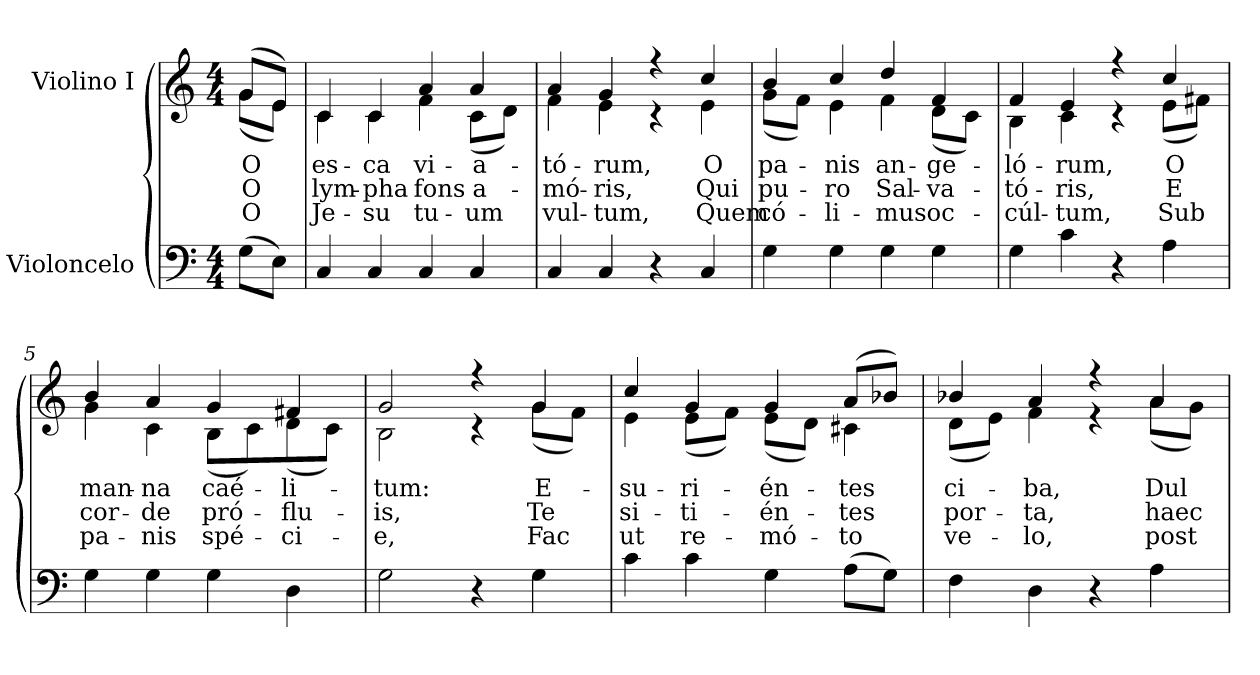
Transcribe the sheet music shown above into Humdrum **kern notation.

**kern	**kern	**text	**text	**text
*part2	*part1	*part1	*part1	*part1
*staff2	*staff1	*staff1	*staff1	*staff1
*I"Violoncelo	*I"Violino I	*	*	*
!!LO:PB:g=z
*clefF4	*clefG2	*	*	*
*k[]	*k[]	*	*	*
*C:	*C:	*	*	*
*M4/4	*M4/4	*	*	*
*MM80	*MM80	*	*	*
=	=	=	=	=
!	!LO:TX:b:cj:t=1.	!	!	!
!	!LO:TX:b:cj:t=2.	!	!	!
!	!LO:TX:b:cj:t=3.	!	!	!
!	!	!LO:LY:b:color=#000000	!LO:LY:b:color=#000000	!LO:LY:b:color=#000000
*	*^	*	*	*
(8Gi\L	(8gi/L	(8gi\L	O	O	O
8Ei\J)	8ei/J)	8ei\J)	.	.	.
=1	=1	=1	=1	=1	=1
!	!	!	!LO:LY:b:color=#000000	!LO:LY:b:color=#000000	!LO:LY:b:color=#000000
4Ci/	4ci/	4ci\	es-	lym-	Je-
!	!	!	!LO:LY:b:color=#000000	!LO:LY:b:color=#000000	!LO:LY:b:color=#000000
4Ci/	4ci/	4ci\	-ca	-pha	-su
!	!	!	!LO:LY:b:color=#000000	!LO:LY:b:color=#000000	!LO:LY:b:color=#000000
4Ci/	4ai/	4fi\	vi-	fons	tu-
!	!	!	!LO:LY:b:color=#000000	!LO:LY:b:color=#000000	!LO:LY:b:color=#000000
4Ci/	4ai/	(8ci\L	-a-	a-	-um
.	.	8di\J)	.	.	.
=2	=2	=2	=2	=2	=2
!	!	!	!LO:LY:b:color=#000000	!LO:LY:b:color=#000000	!LO:LY:b:color=#000000
4Ci/	4ai/	4fi\	-tó-	-mó-	vul-
!	!	!	!LO:LY:b:color=#000000	!LO:LY:b:color=#000000	!LO:LY:b:color=#000000
4Ci/	4gi/	4ei\	-rum,	-ris,	-tum,
4r	4r	4r	.	.	.
!	!	!	!LO:LY:b:color=#000000	!LO:LY:b:color=#000000	!LO:LY:b:color=#000000
4Ci/	4cci/	4ei\	O	Qui	Quem
=3	=3	=3	=3	=3	=3
!	!	!	!LO:LY:b:color=#000000	!LO:LY:b:color=#000000	!LO:LY:b:color=#000000
4Gi\	4bi/	(8gi\L	pa-	pu-	có-
.	.	8fi\J)	.	.	.
!	!	!	!LO:LY:b:color=#000000	!LO:LY:b:color=#000000	!LO:LY:b:color=#000000
4Gi\	4cci/	4ei\	-nis	-ro	-li-
!	!	!	!LO:LY:b:color=#000000	!LO:LY:b:color=#000000	!LO:LY:b:color=#000000
4Gi\	4ddi/	4fi\	an-	Sal-	-mus
!	!	!	!LO:LY:b:color=#000000	!LO:LY:b:color=#000000	!LO:LY:b:color=#000000
4Gi\	4fi/	(8di\L	-ge-	-va-	oc-
.	.	8ci\J)	.	.	.
=4	=4	=4	=4	=4	=4
!	!	!	!LO:LY:b:color=#000000	!LO:LY:b:color=#000000	!LO:LY:b:color=#000000
4Gi\	4fi/	4Bi\	-ló-	-tó-	-cúl-
!	!	!	!LO:LY:b:color=#000000	!LO:LY:b:color=#000000	!LO:LY:b:color=#000000
4ci\	4ei/	4ci\	-rum,	-ris,	-tum,
4r	4r	4r	.	.	.
!	!	!	!LO:LY:b:color=#000000	!LO:LY:b:color=#000000	!LO:LY:b:color=#000000
4Ai\	4cci/	(8ei\L	O	E	Sub
.	.	8f#Xi\J)	.	.	.
!!LO:LB:g=z	!!
=5	=5	=5	=5	=5	=5
!	!	!	!LO:LY:b:color=#000000	!LO:LY:b:color=#000000	!LO:LY:b:color=#000000
4Gi\	4bi/	4gi\	man-	cor-	pa-
!	!	!	!LO:LY:b:color=#000000	!LO:LY:b:color=#000000	!LO:LY:b:color=#000000
4Gi\	4ai/	4ci\	-na	-de	-nis
!	!	!	!LO:LY:b:color=#000000	!LO:LY:b:color=#000000	!LO:LY:b:color=#000000
4Gi\	4gi/	(8Bi\L	caé-	pró-	spé-
.	.	8ci\)	.	.	.
!	!	!	!LO:LY:b:color=#000000	!LO:LY:b:color=#000000	!LO:LY:b:color=#000000
4Di\	4f#Xi/	(8di\	-li-	-flu-	-ci-
.	.	8ci\J)	.	.	.
=6	=6	=6	=6	=6	=6
!	!	!	!LO:LY:b:color=#000000	!LO:LY:b:color=#000000	!LO:LY:b:color=#000000
2Gi\	2gi/	2Bi\	-tum:	-is,	-e,
4r	4r	4r	.	.	.
!	!	!	!LO:LY:b:color=#000000	!LO:LY:b:color=#000000	!LO:LY:b:color=#000000
4Gi\	4gi/	(8gi\L	E-	Te	Fac
.	.	8fi\J)	.	.	.
=7	=7	=7	=7	=7	=7
!	!	!	!LO:LY:b:color=#000000	!LO:LY:b:color=#000000	!LO:LY:b:color=#000000
4ci\	4cci/	4ei\	-su-	si-	ut
!	!	!	!LO:LY:b:color=#000000	!LO:LY:b:color=#000000	!LO:LY:b:color=#000000
4ci\	4gi/	(8ei\L	-ri-	-ti-	re-
.	.	8fi\J)	.	.	.
!	!	!	!LO:LY:b:color=#000000	!LO:LY:b:color=#000000	!LO:LY:b:color=#000000
4Gi\	4gi/	(8ei\L	-én-	-én-	-mó-
.	.	8di\J)	.	.	.
!	!	!	!LO:LY:b:color=#000000	!LO:LY:b:color=#000000	!LO:LY:b:color=#000000
(8Ai\L	(8ai/L	4c#Xi\	-tes	-tes	-to
8Gi\J)	8b-Xi/J)	.	.	.	.
=8	=8	=8	=8	=8	=8
!	!	!	!LO:LY:b:color=#000000	!LO:LY:b:color=#000000	!LO:LY:b:color=#000000
4Fi\	4b-Xi/	(8di\L	ci-	por-	ve-
.	.	8ei\J)	.	.	.
!	!	!	!LO:LY:b:color=#000000	!LO:LY:b:color=#000000	!LO:LY:b:color=#000000
4Di\	4ai/	4fi\	-ba,	-ta,	-lo,
4r	4r	4r	.	.	.
!	!	!	!LO:LY:b:color=#000000	!LO:LY:b:color=#000000	!LO:LY:b:color=#000000
4Ai\	4ai/	(8ai\L	Dul-	haec	post
.	.	8gi\J)	.	.	.
*	*v	*v	*	*	*
=	=	=	=	=
*-	*-	*-	*-	*-
